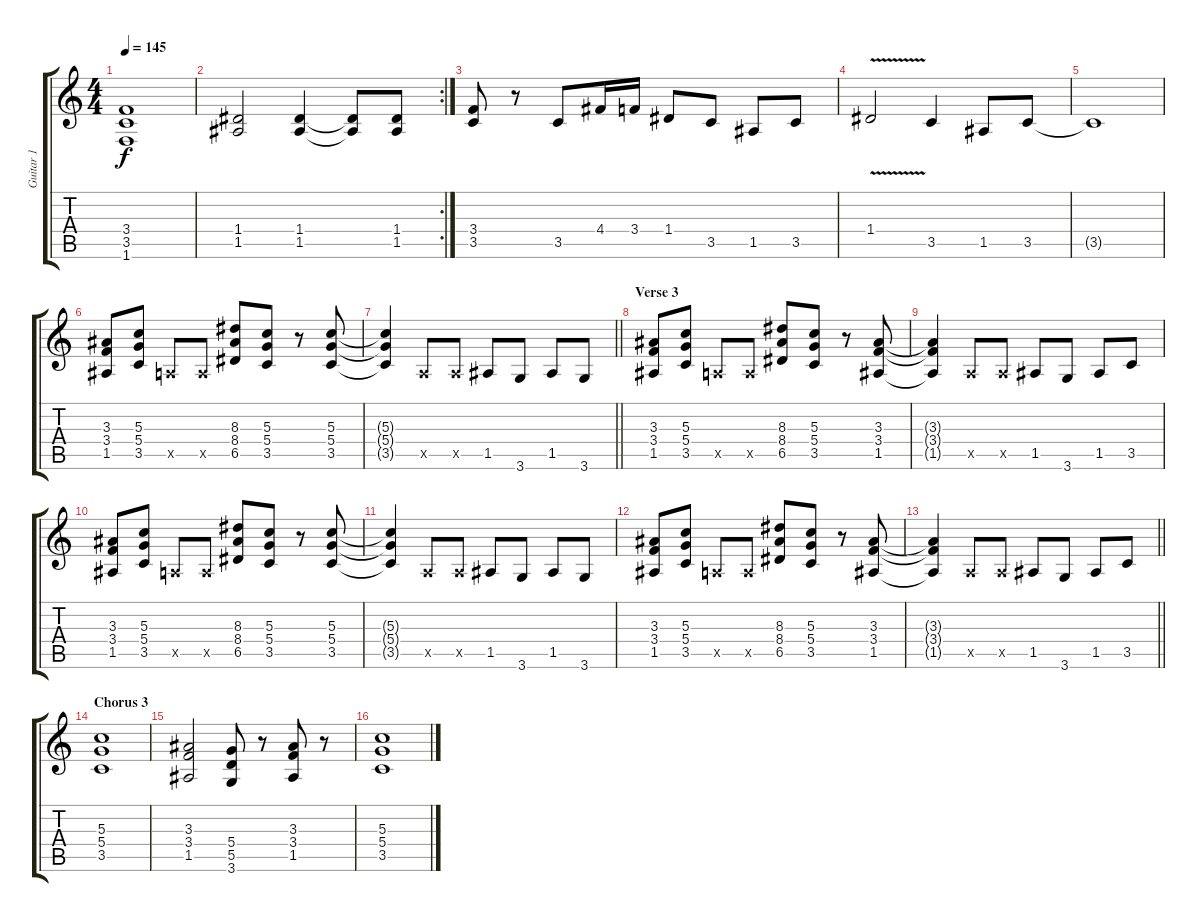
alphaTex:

\track ("Guitar 1" "Guitar 1") {instrument distortionguitar}
\staff {score tabs}
\tuning (E4 B3 G3 D3 A2 E2) {hide}
\ts (4 4)
\tempo 145
\clef g2
\ks c
(3.4 3.5 1.6).1{dy f} |
\rc 2
(1.4 1.5).2 (1.4 1.5).4 (1.4{t} 1.5{t}).8 (1.4 1.5).8 |
(3.4 3.5).8 r.8 3.5.8 4.4.16 3.4.16 1.4.8 3.5.8 1.5.8 3.5.8 |
1.4{v}.2 3.5.4 1.5.8 3.5.8 |
3.5{t}.1 |
(3.3 3.4 1.5).8 (5.3 5.4 3.5).8 0.5{x}.8 0.5{x}.8 (8.3 8.4 6.5).8 (5.3 5.4 3.5).8 r.8 (5.3 5.4 3.5).8 |
\barLineRight lightlight
(5.3{t} 5.4{t} 3.5{t}).4 0.5{x}.8 0.5{x}.8 1.5.8 3.6.8 1.5.8 3.6.8 |
\section ("" "Verse 3")
(3.3 3.4 1.5).8 (5.3 5.4 3.5).8 0.5{x}.8 0.5{x}.8 (8.3 8.4 6.5).8 (5.3 5.4 3.5).8 r.8 (3.3 3.4 1.5).8 |
(3.3{t} 3.4{t} 1.5{t}).4 0.5{x}.8 0.5{x}.8 1.5.8 3.6.8 1.5.8 3.5.8 |
(3.3 3.4 1.5).8 (5.3 5.4 3.5).8 0.5{x}.8 0.5{x}.8 (8.3 8.4 6.5).8 (5.3 5.4 3.5).8 r.8 (5.3 5.4 3.5).8 |
(5.3{t} 5.4{t} 3.5{t}).4 0.5{x}.8 0.5{x}.8 1.5.8 3.6.8 1.5.8 3.6.8 |
(3.3 3.4 1.5).8 (5.3 5.4 3.5).8 0.5{x}.8 0.5{x}.8 (8.3 8.4 6.5).8 (5.3 5.4 3.5).8 r.8 (3.3 3.4 1.5).8 |
\barLineRight lightlight
(3.3{t} 3.4{t} 1.5{t}).4 0.5{x}.8 0.5{x}.8 1.5.8 3.6.8 1.5.8 3.5.8 |
\section ("" "Chorus 3")
(5.3 5.4 3.5).1 |
(3.3 3.4 1.5).2 (5.4 5.5 3.6).8 r.8 (3.3 3.4 1.5).8 r.8 |
(5.3 5.4 3.5).1
